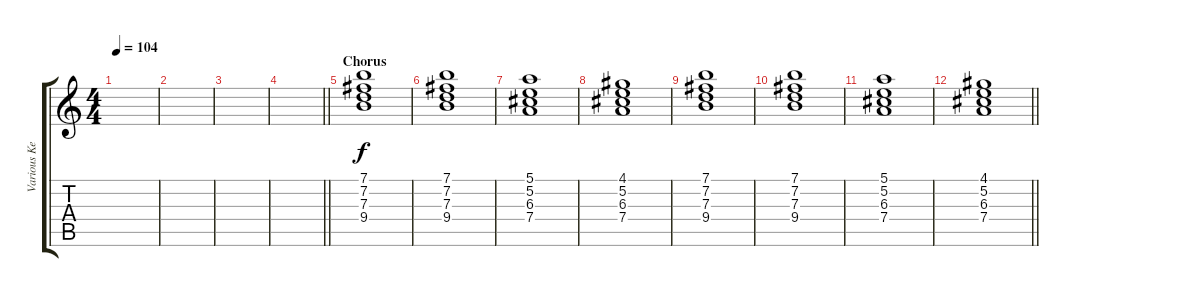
\track ("Various Keyboards" "Various Ke") {instrument rockorgan}
\staff {score tabs}
\tuning (E5 B4 G4 D4 A3 E3) {hide}
\ts (4 4)
\tempo 104
\clef g2
\ks c
|
|
|
\barLineRight lightlight
|
\section ("" "Chorus")
(7.1 7.2 7.3 9.4).1{instrument rockorgan} |
(7.1 7.2 7.3 9.4).1 |
(5.1 5.2 6.3 7.4).1 |
(4.1 5.2 6.3 7.4).1 |
(7.1 7.2 7.3 9.4).1 |
(7.1 7.2 7.3 9.4).1 |
(5.1 5.2 6.3 7.4).1 |
\barLineRight lightlight
(4.1 5.2 6.3 7.4).1
